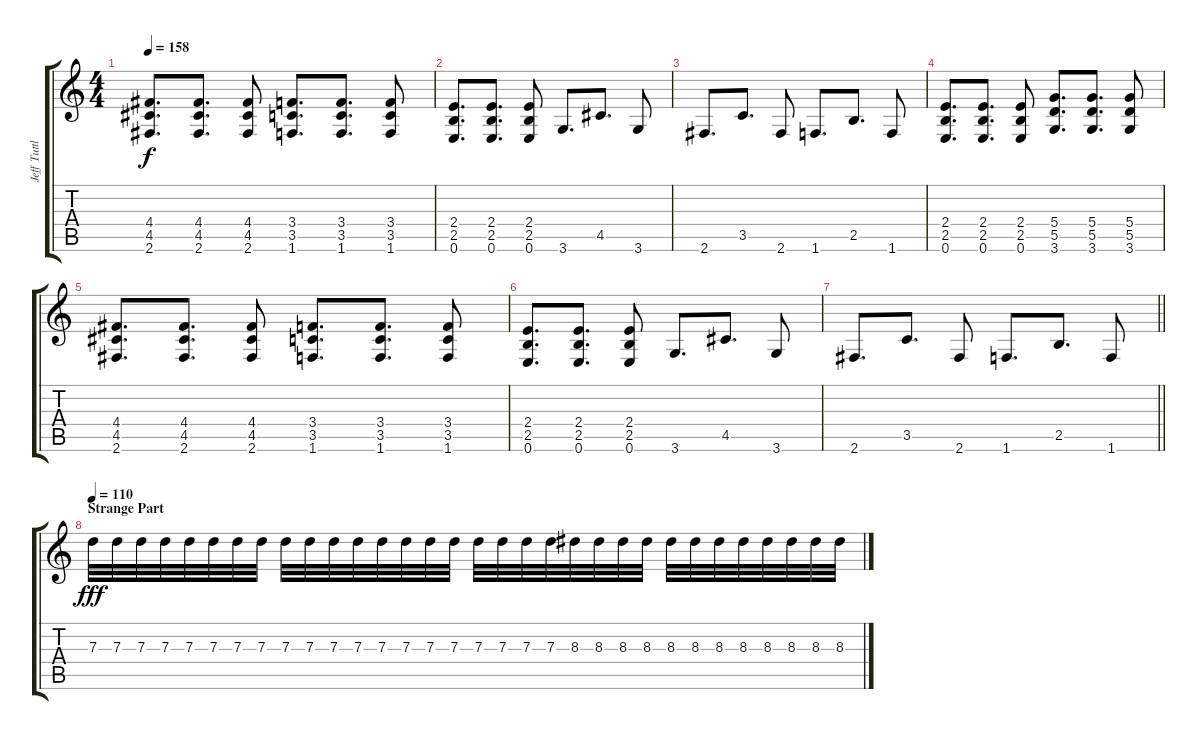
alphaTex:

\track ("Jeff Tuttle" "Jeff Tuttl") {instrument overdrivenguitar}
\staff {score tabs}
\tuning (E4 B3 G3 D3 A2 E2) {hide}
\ts (4 4)
\tempo 158
\clef g2
\ks c
(4.4 4.5 2.6).8{d dy f} (4.4 4.5 2.6).8{d} (4.4 4.5 2.6).8 (3.4 3.5 1.6).8{d} (3.4 3.5 1.6).8{d} (3.4 3.5 1.6).8 |
(2.4 2.5 0.6).8{d} (2.4 2.5 0.6).8{d} (2.4 2.5 0.6).8 3.6.8{d} 4.5.8{d} 3.6.8 |
2.6.8{d} 3.5.8{d} 2.6.8 1.6.8{d} 2.5.8{d} 1.6.8 |
(2.4 2.5 0.6).8{d} (2.4 2.5 0.6).8{d} (2.4 2.5 0.6).8 (5.4 5.5 3.6).8{d} (5.4 5.5 3.6).8{d} (5.4 5.5 3.6).8 |
(4.4 4.5 2.6).8{d} (4.4 4.5 2.6).8{d} (4.4 4.5 2.6).8 (3.4 3.5 1.6).8{d} (3.4 3.5 1.6).8{d} (3.4 3.5 1.6).8 |
(2.4 2.5 0.6).8{d} (2.4 2.5 0.6).8{d} (2.4 2.5 0.6).8 3.6.8{d} 4.5.8{d} 3.6.8 |
\barLineRight lightlight
2.6.8{d} 3.5.8{d} 2.6.8 1.6.8{d} 2.5.8{d} 1.6.8 |
\section ("" "Strange Part")
\tempo 110
7.3.32{dy fff instrument electricguitarclean} 7.3.32 7.3.32 7.3.32 7.3.32 7.3.32 7.3.32 7.3.32 7.3.32 7.3.32 7.3.32 7.3.32 7.3.32 7.3.32 7.3.32 7.3.32 7.3.32 7.3.32 7.3.32 7.3.32 8.3.32 8.3.32 8.3.32 8.3.32 8.3.32 8.3.32 8.3.32 8.3.32 8.3.32 8.3.32 8.3.32 8.3.32
